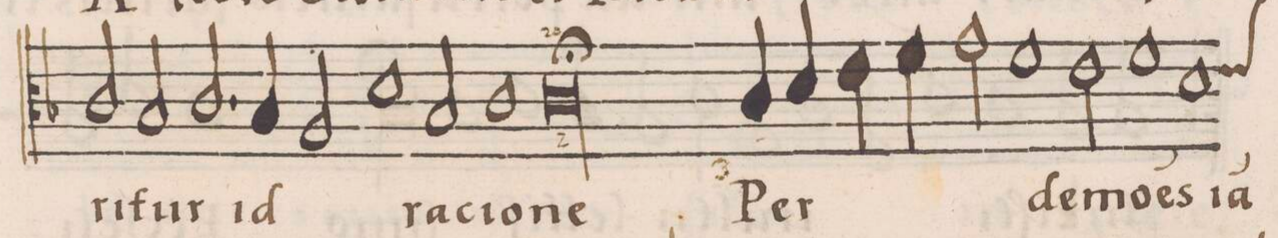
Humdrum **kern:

**kern	**text	**text
*I"CANTVS	*	*
*clefC3	*	*
*k[b-]	*	*
*met(C)	*	*
*M2/1	*	*
2c/	-ri-	.
2B-/	-tur	.
=86-	=86-	=86-
2.c/	id	.
4B-/	.	.
2A/	.	.
1d\	ra-	.
=87-	=87-	=87-
2B-/	-ci-	.
1c	-o-	.
=88-	=88-	=88-
0c;l	-ne	.
=89-	=89-	=89-
4c/	Per	.
4d/	.	.
4e\	.	.
4f\	.	.
2g\	.	.
1f\	de-	.
=90-	=90-	=90-
2e\	-mo-	.
1f	-(n)es	.
=91-	=91-	=91-
*custos:e	*	*
1d	ia(m)	.
*-	*-	*-
